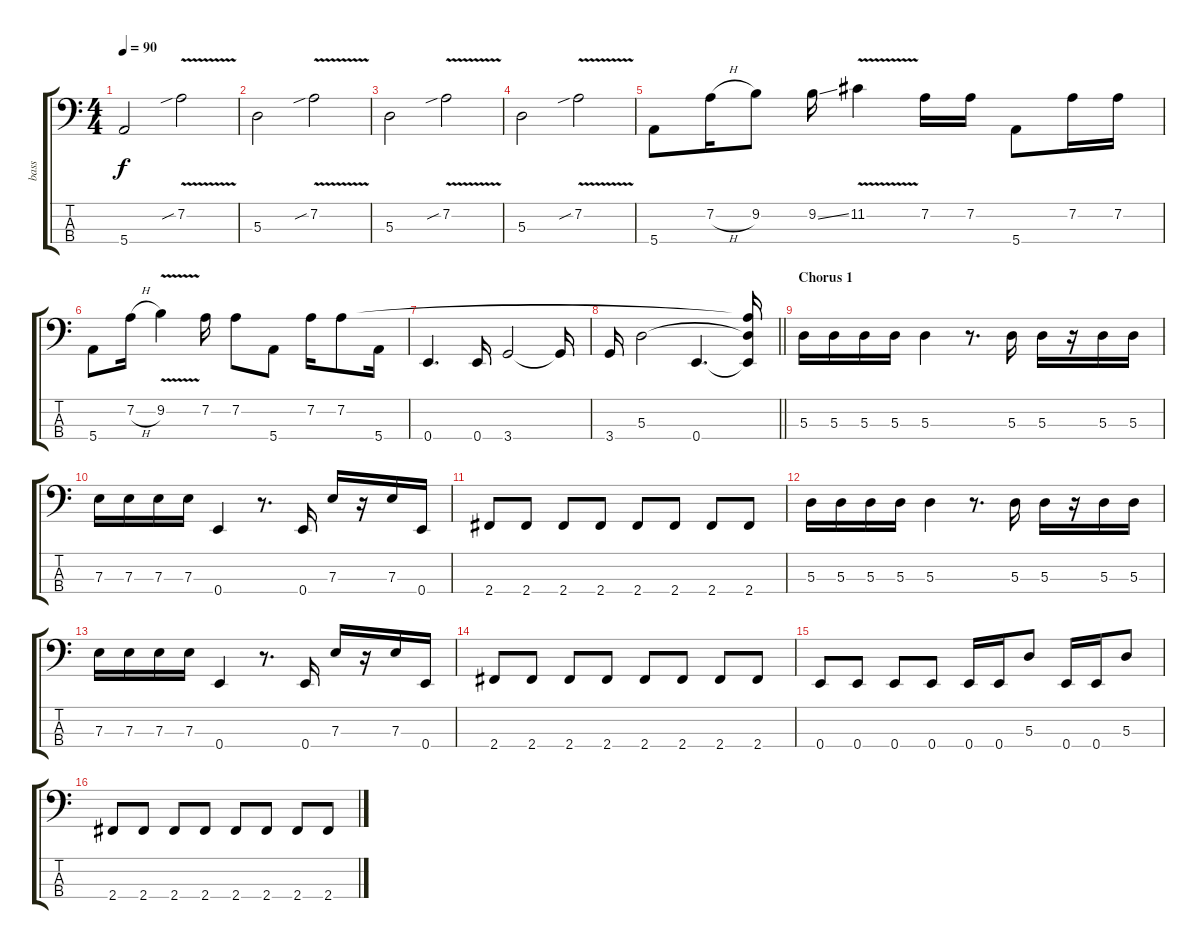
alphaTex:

\track ("bass" "bass") {instrument electricbassfinger}
\staff {score tabs}
\tuning (G2 D2 A1 E1) {hide}
\ts (4 4)
\tempo 90
\clef f4
\ks c
5.4.2{dy f} 7.2{v sib}.2 |
5.3.2 7.2{v sib}.2 |
5.3.2 7.2{v sib}.2 |
5.3.2 7.2{v sib}.2 |
5.4.8 7.2{h}.16 9.2.8 9.2{ss}.16 11.2{v}.4 7.2.16 7.2.16 5.4.8 7.2.16 7.2.16 |
5.4.8 7.2{h}.16 9.2{v}.4 7.2.16 7.2.8 5.4.8 7.2.16 7.2.8 5.4.16 |
0.4.4{d} 0.4.16 3.4.2 3.4{t}.16 |
\barLineRight lightlight
3.4.16 5.3.2 0.4.4{d} (7.2{t} 5.3{t} 0.4{t}).16 |
\section ("" "Chorus 1")
5.3.16 5.3.16 5.3.16 5.3.16 5.3.4 r.8{d} 5.3.16 5.3.16 r.16 5.3.16 5.3.16 |
7.3.16 7.3.16 7.3.16 7.3.16 0.4.4 r.8{d} 0.4.16 7.3.16 r.16 7.3.16 0.4.16 |
2.4.8 2.4.8 2.4.8 2.4.8 2.4.8 2.4.8 2.4.8 2.4.8 |
5.3.16 5.3.16 5.3.16 5.3.16 5.3.4 r.8{d} 5.3.16 5.3.16 r.16 5.3.16 5.3.16 |
7.3.16 7.3.16 7.3.16 7.3.16 0.4.4 r.8{d} 0.4.16 7.3.16 r.16 7.3.16 0.4.16 |
2.4.8 2.4.8 2.4.8 2.4.8 2.4.8 2.4.8 2.4.8 2.4.8 |
0.4.8 0.4.8 0.4.8 0.4.8 0.4.16 0.4.16 5.3.8 0.4.16 0.4.16 5.3.8 |
2.4.8 2.4.8 2.4.8 2.4.8 2.4.8 2.4.8 2.4.8 2.4.8
